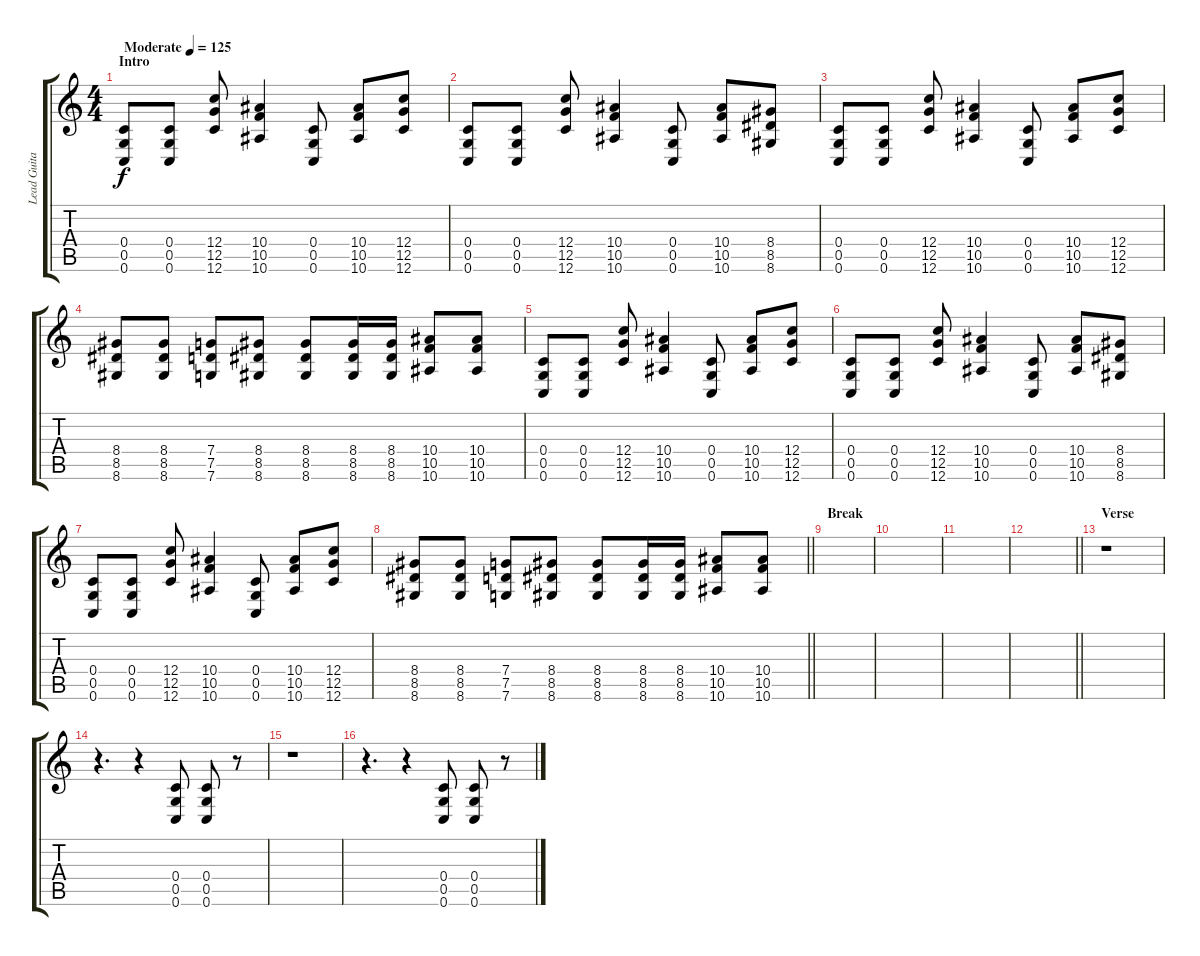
\track ("Lead Guitar (Riggs)" "Lead Guita") {instrument distortionguitar}
\staff {score tabs}
\tuning (D4 A3 F3 C3 G2 C2) {hide}
\ts (4 4)
\section ("" "Intro")
\tempo (125 "Moderate")
\clef g2
\ks c
(0.4 0.5 0.6).8{dy f instrument distortionguitar} (0.4 0.5 0.6).8 (12.4 12.5 12.6).8 (10.4 10.5 10.6).4 (0.4 0.5 0.6).8 (10.4 10.5 10.6).8 (12.4 12.5 12.6).8 |
(0.4 0.5 0.6).8 (0.4 0.5 0.6).8 (12.4 12.5 12.6).8 (10.4 10.5 10.6).4 (0.4 0.5 0.6).8 (10.4 10.5 10.6).8 (8.4 8.5 8.6).8 |
(0.4 0.5 0.6).8 (0.4 0.5 0.6).8 (12.4 12.5 12.6).8 (10.4 10.5 10.6).4 (0.4 0.5 0.6).8 (10.4 10.5 10.6).8 (12.4 12.5 12.6).8 |
(8.4 8.5 8.6).8 (8.4 8.5 8.6).8 (7.4 7.5 7.6).8 (8.4 8.5 8.6).8 (8.4 8.5 8.6).8 (8.4 8.5 8.6).16 (8.4 8.5 8.6).16 (10.4 10.5 10.6).8 (10.4 10.5 10.6).8 |
(0.4 0.5 0.6).8 (0.4 0.5 0.6).8 (12.4 12.5 12.6).8 (10.4 10.5 10.6).4 (0.4 0.5 0.6).8 (10.4 10.5 10.6).8 (12.4 12.5 12.6).8 |
(0.4 0.5 0.6).8 (0.4 0.5 0.6).8 (12.4 12.5 12.6).8 (10.4 10.5 10.6).4 (0.4 0.5 0.6).8 (10.4 10.5 10.6).8 (8.4 8.5 8.6).8 |
(0.4 0.5 0.6).8 (0.4 0.5 0.6).8 (12.4 12.5 12.6).8 (10.4 10.5 10.6).4 (0.4 0.5 0.6).8 (10.4 10.5 10.6).8 (12.4 12.5 12.6).8 |
\barLineRight lightlight
(8.4 8.5 8.6).8 (8.4 8.5 8.6).8 (7.4 7.5 7.6).8 (8.4 8.5 8.6).8 (8.4 8.5 8.6).8 (8.4 8.5 8.6).16 (8.4 8.5 8.6).16 (10.4 10.5 10.6).8 (10.4 10.5 10.6).8 |
\section ("" "Break")
|
|
|
\barLineRight lightlight
|
\section ("" "Verse")
r.1 |
r.4{d} r.4 (0.4 0.5 0.6).8 (0.4 0.5 0.6).8 r.8 |
r.1 |
r.4{d} r.4 (0.4 0.5 0.6).8 (0.4 0.5 0.6).8 r.8
